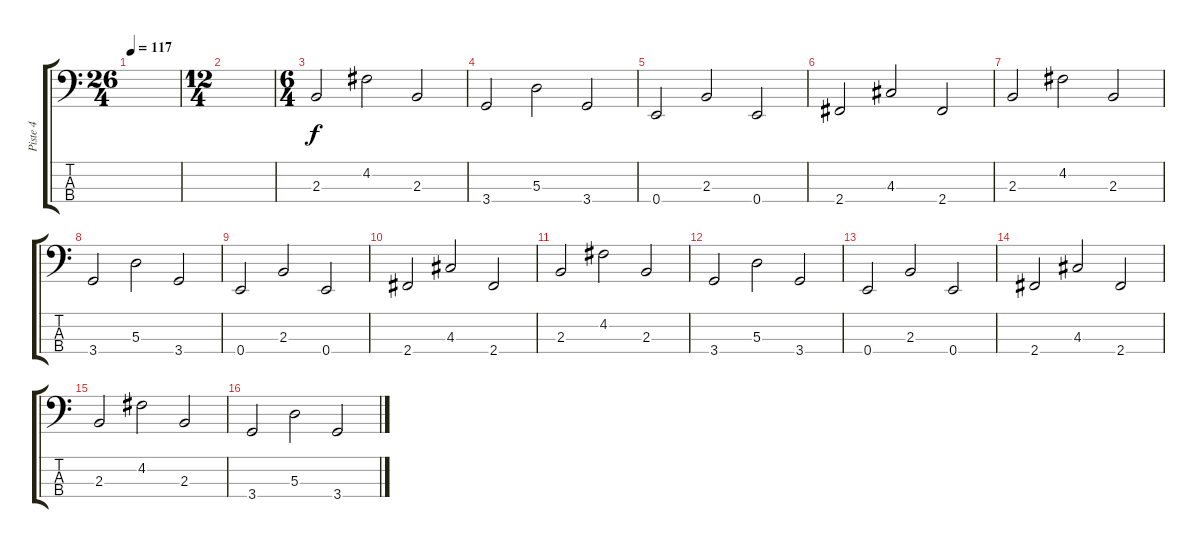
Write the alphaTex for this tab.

\track ("Piste 4" "Piste 4") {instrument synthbass2}
\staff {score tabs}
\tuning (G2 D2 A1 E1) {hide}
\ts (26 4)
\tempo 117
\clef f4
\ks c
|
\ts (12 4)
|
\ts (6 4)
2.3.2 4.2.2 2.3.2 |
3.4.2 5.3.2 3.4.2 |
0.4.2 2.3.2 0.4.2 |
2.4.2 4.3.2 2.4.2 |
2.3.2 4.2.2 2.3.2 |
3.4.2 5.3.2 3.4.2 |
0.4.2 2.3.2 0.4.2 |
2.4.2 4.3.2 2.4.2 |
2.3.2 4.2.2 2.3.2 |
3.4.2 5.3.2 3.4.2 |
0.4.2 2.3.2 0.4.2 |
2.4.2 4.3.2 2.4.2 |
2.3.2 4.2.2 2.3.2 |
3.4.2 5.3.2 3.4.2
